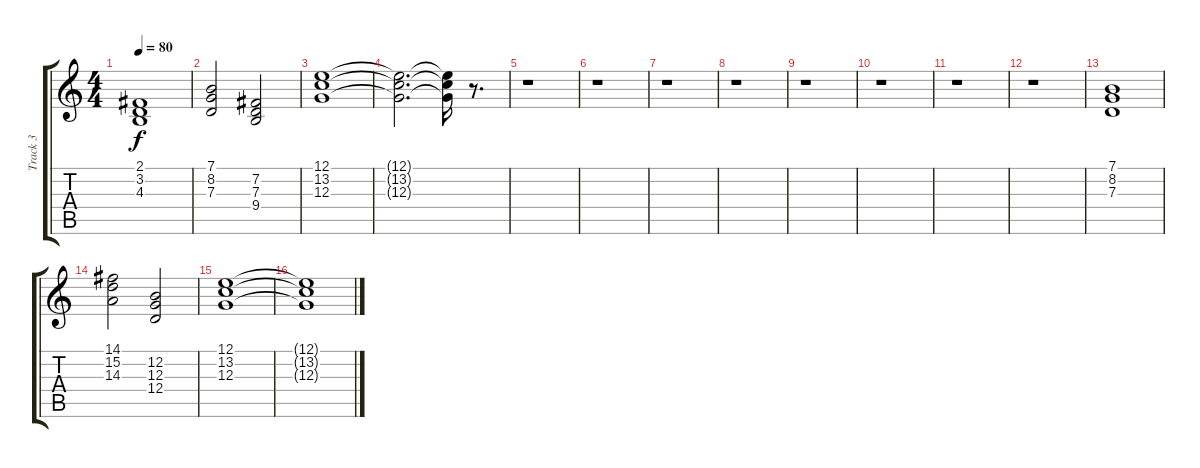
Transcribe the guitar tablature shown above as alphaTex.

\track ("Track 3" "Track 3") {instrument pad2warm}
\staff {score tabs}
\tuning (E4 B3 G3 D3 A2 E2) {hide}
\ts (4 4)
\tempo 80
\clef g2
\ks c
(2.1 3.2 4.3).1{dy f} |
(7.1 8.2 7.3).2 (7.2 7.3 9.4).2 |
(12.1 13.2 12.3).1 |
(12.1{t} 13.2{t} 12.3{t}).2{d} (12.1{t} 13.2{t} 12.3{t}).16 r.8{d} |
r.1 |
r.1 |
r.1 |
r.1 |
r.1 |
r.1 |
r.1 |
r.1 |
(7.1 8.2 7.3).1 |
(14.1 15.2 14.3).2 (12.2 12.3 12.4).2 |
(12.1 13.2 12.3).1 |
(12.1{t} 13.2{t} 12.3{t}).1
